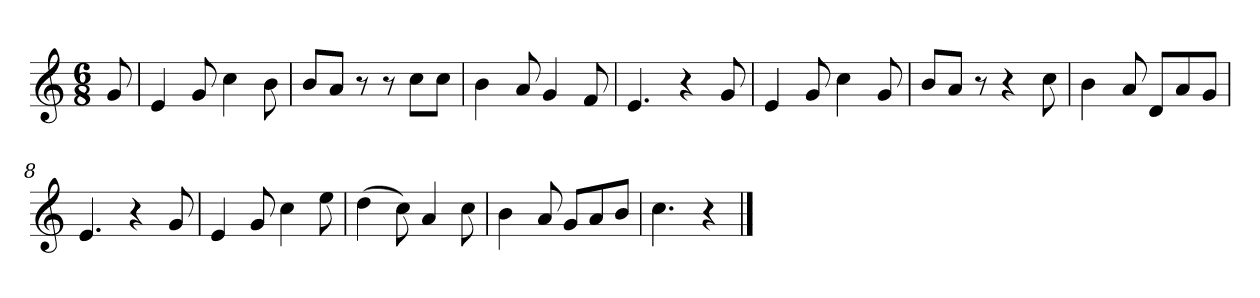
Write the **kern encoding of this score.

**kern
*part1
*staff1
*k[]
*M6/8
*MM120
=
8g
=1
4e
8g
4cc
8b
=2
8bL
8aJ
8r
8r
8ccL
8ccJ
=3
4b
8a
4g
8f
=4
4.e
4r
8g
=5
4e
8g
4cc
8g
=6
8bL
8aJ
8r
4r
8cc
=7
4b
8a
8dL
8a
8gJ
=8
4.e
4r
8g
=9
4e
8g
4cc
8ee
=10
(4dd
8cc)
4a
8cc
=11
4b
8a
8gL
8a
8bJ
=12
4.cc
4r
==
*-
